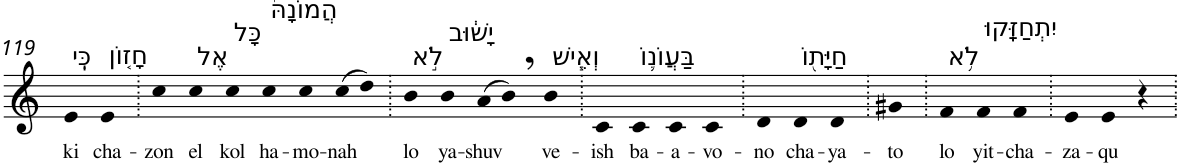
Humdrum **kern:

**kern	**text
*part1	*part1
*staff1	*staff1
*I"Piano	*
*I'Pno	*
!!LO:PB:g=z
*clefG2	*
*k[]	*
=119	=119
!LO:TX:a:t=כִּֽי	!
!	!LO:LY:b
4e	ki
!LO:TX:a:t=חָז֤וֹן	!
!	!LO:LY:b
4e	cha-
=120.	=120.
!	!LO:LY:b
4cc	-zon
!LO:TX:a:t=אֶל	!
!	!LO:LY:b
4cc	el
!LO:TX:a:t=כָּל	!
!	!LO:LY:b
4cc	kol
!LO:TX:a:t=הֲמוֹנָהּ֙	!
!	!LO:LY:b
4cc	ha-
!	!LO:LY:b
4cc	-mo-
!	!LO:LY:b
(>8cc	-nah
8dd)	.
=121.	=121.
!LO:TX:a:t=לֹ֣א	!
!	!LO:LY:b
4b	lo
!LO:TX:a:t=יָשׁ֔וּב	!
!	!LO:LY:b
4b	ya-
!	!LO:LY:b
(>8a	-shuv
8b,)	.
!LO:TX:a:t=וְאִ֧ישׁ	!
!	!LO:LY:b
4b	ve-
=122.	=122.
!	!LO:LY:b
4c	-ish
!LO:TX:a:t=בַּעֲוֺנ֛וֹ	!
!	!LO:LY:b
4c	ba-
!	!LO:LY:b
4c	-a-
!	!LO:LY:b
4c	-vo-
=123.	=123.
!	!LO:LY:b
4d	-no
!LO:TX:a:t=חַיָּת֖וֹ	!
!	!LO:LY:b
4d	cha-
!	!LO:LY:b
4d	-ya-
=124.	=124.
!	!LO:LY:b
4g#X	-to
=125.	=125.
!LO:TX:a:t=לֹ֥א	!
!	!LO:LY:b
4f	lo
!LO:TX:a:t=יִתְחַזָּֽקוּ	!
!	!LO:LY:b
4f	yit-
!	!LO:LY:b
4f	-cha-
=126.	=126.
!	!LO:LY:b
4e	-za-
!	!LO:LY:b
4e	-qu
4r	.
=.	=.
*-	*-
